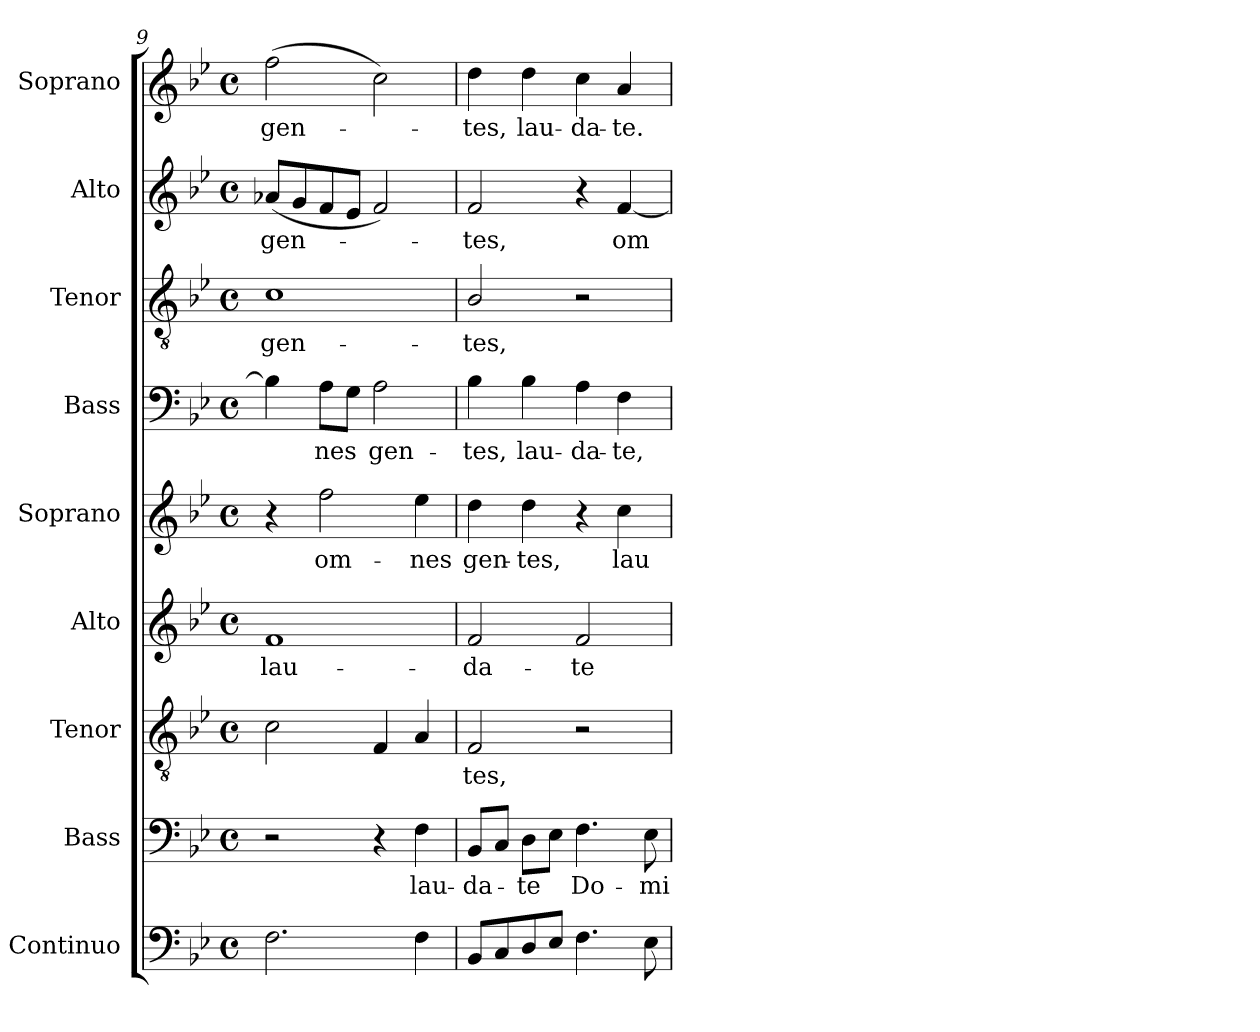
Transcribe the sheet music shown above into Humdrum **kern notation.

**kern	**kern	**text	**kern	**text	**kern	**text	**kern	**text	**kern	**text	**kern	**text	**kern	**text	**kern	**text
*part9	*part8	*part8	*part7	*part7	*part6	*part6	*part5	*part5	*part4	*part4	*part3	*part3	*part2	*part2	*part1	*part1
*staff9	*staff8	*staff8	*staff7	*staff7	*staff6	*staff6	*staff5	*staff5	*staff4	*staff4	*staff3	*staff3	*staff2	*staff2	*staff1	*staff1
*I"Continuo	*I"Bass	*	*I"Tenor	*	*I"Alto	*	*I"Soprano	*	*I"Bass	*	*I"Tenor	*	*I"Alto	*	*I"Soprano	*
*	*I'B.	*	*I'T.	*	*I'A.	*	*I'S.	*	*I'B.	*	*I'T.	*	*I'A.	*	*I'S.	*
*clefF4	*clefF4	*	*clefGv2	*	*clefG2	*	*clefG2	*	*clefF4	*	*clefGv2	*	*clefG2	*	*clefG2	*
*	*	*	*ITrd7c12	*	*	*	*	*	*	*	*ITrd7c12	*	*	*	*	*
*k[b-e-]	*k[b-e-]	*	*k[b-e-]	*	*k[b-e-]	*	*k[b-e-]	*	*k[b-e-]	*	*k[b-e-]	*	*k[b-e-]	*	*k[b-e-]	*
*B-:	*B-:	*	*B-:	*	*B-:	*	*B-:	*	*B-:	*	*B-:	*	*B-:	*	*B-:	*
*M4/4	*M4/4	*	*M4/4	*	*M4/4	*	*M4/4	*	*M4/4	*	*M4/4	*	*M4/4	*	*M4/4	*
*met(c)	*met(c)	*	*met(c)	*	*met(c)	*	*met(c)	*	*met(c)	*	*met(c)	*	*met(c)	*	*met(c)	*
=9	=9	=9	=9	=9	=9	=9	=9	=9	=9	=9	=9	=9	=9	=9	=9	=9
!	!	!	!	!	!	!LO:LY:b:color=#000000	!	!	!	!	!	!	!	!	!	!
!	!	!	!	!	!	!	!	!	!	!	!	!LO:LY:b:color=#000000	!	!	!	!
!	!	!	!	!	!	!	!	!	!	!	!	!	!	!LO:LY:b:color=#000000	!	!
!	!	!	!	!	!	!	!	!	!	!	!	!	!	!	!	!LO:LY:b:color=#000000
2.Fi\	2r	.	2Ci\	.	1fi	lau-	4r	.	4B-i\]	.	1Ci	gen-	(8a-Xi/L	gen-	(2ffi\	gen-
.	.	.	.	.	.	.	.	.	.	.	.	.	8gi/	.	.	.
!	!	!	!	!	!	!	!	!LO:LY:b:color=#000000	!	!	!	!	!	!	!	!
!	!	!	!	!	!	!	!	!	!	!LO:LY:b:color=#000000	!	!	!	!	!	!
.	.	.	.	.	.	.	2ffi\	om-	8Ai\L	-nes	.	.	8fi/	.	.	.
.	.	.	.	.	.	.	.	.	8Gi\J	.	.	.	8e-i/J	.	.	.
!	!	!	!	!	!	!	!	!	!	!LO:LY:b:color=#000000	!	!	!	!	!	!
.	4r	.	4FFi/	.	.	.	.	.	2Ai\	gen-	.	.	2fi/)	.	2cci\)	.
!	!	!LO:LY:b:color=#000000	!	!	!	!	!	!	!	!	!	!	!	!	!	!
!	!	!	!	!	!	!	!	!LO:LY:b:color=#000000	!	!	!	!	!	!	!	!
4Fi\	4Fi\	lau-	4AAi/	.	.	.	4ee-i\	-nes	.	.	.	.	.	.	.	.
=10	=10	=10	=10	=10	=10	=10	=10	=10	=10	=10	=10	=10	=10	=10	=10	=10
!	!	!LO:LY:b:color=#000000	!	!	!	!	!	!	!	!	!	!	!	!	!	!
!	!	!	!	!LO:LY:b:color=#000000	!	!	!	!	!	!	!	!	!	!	!	!
!	!	!	!	!	!	!LO:LY:b:color=#000000	!	!	!	!	!	!	!	!	!	!
!	!	!	!	!	!	!	!	!LO:LY:b:color=#000000	!	!	!	!	!	!	!	!
!	!	!	!	!	!	!	!	!	!	!LO:LY:b:color=#000000	!	!	!	!	!	!
!	!	!	!	!	!	!	!	!	!	!	!	!LO:LY:b:color=#000000	!	!	!	!
!	!	!	!	!	!	!	!	!	!	!	!	!	!	!LO:LY:b:color=#000000	!	!
!	!	!	!	!	!	!	!	!	!	!	!	!	!	!	!	!LO:LY:b:color=#000000
8BB-i/L	8BB-i/L	-da-	2FFi/	-tes,	2fi/	-da-	4ddi\	gen-	4B-i\	-tes,	2BB-i/	-tes,	2fi/	-tes,	4ddi\	-tes,
8Ci/	8Ci/J	.	.	.	.	.	.	.	.	.	.	.	.	.	.	.
!	!	!LO:LY:b:color=#000000	!	!	!	!	!	!	!	!	!	!	!	!	!	!
!	!	!	!	!	!	!	!	!LO:LY:b:color=#000000	!	!	!	!	!	!	!	!
!	!	!	!	!	!	!	!	!	!	!LO:LY:b:color=#000000	!	!	!	!	!	!
!	!	!	!	!	!	!	!	!	!	!	!	!	!	!	!	!LO:LY:b:color=#000000
8Di/	8Di\L	-te	.	.	.	.	4ddi\	-tes,	4B-i\	lau-	.	.	.	.	4ddi\	lau-
8E-i/J	8E-i\J	.	.	.	.	.	.	.	.	.	.	.	.	.	.	.
!	!	!LO:LY:b:color=#000000	!	!	!	!	!	!	!	!	!	!	!	!	!	!
!	!	!	!	!	!	!LO:LY:b:color=#000000	!	!	!	!	!	!	!	!	!	!
!	!	!	!	!	!	!	!	!	!	!LO:LY:b:color=#000000	!	!	!	!	!	!
!	!	!	!	!	!	!	!	!	!	!	!	!	!	!	!	!LO:LY:b:color=#000000
4.Fi\	4.Fi\	Do-	2r	.	2fi/	-te	4r	.	4Ai\	-da-	2r	.	4r	.	4cci\	-da-
!	!	!	!	!	!	!	!	!LO:LY:b:color=#000000	!	!	!	!	!	!	!	!
!	!	!	!	!	!	!	!	!	!	!LO:LY:b:color=#000000	!	!	!	!	!	!
!	!	!	!	!	!	!	!	!	!	!	!	!	!	!LO:LY:b:color=#000000	!	!
!	!	!	!	!	!	!	!	!	!	!	!	!	!	!	!	!LO:LY:b:color=#000000
.	.	.	.	.	.	.	4cci\	lau-	4Fi\	-te,	.	.	[4fi/	om-	4ai/	-te.
!	!	!LO:LY:b:color=#000000	!	!	!	!	!	!	!	!	!	!	!	!	!	!
8E-i\	8E-i\	-mi-	.	.	.	.	.	.	.	.	.	.	.	.	.	.
=	=	=	=	=	=	=	=	=	=	=	=	=	=	=	=	=
*-	*-	*-	*-	*-	*-	*-	*-	*-	*-	*-	*-	*-	*-	*-	*-	*-
